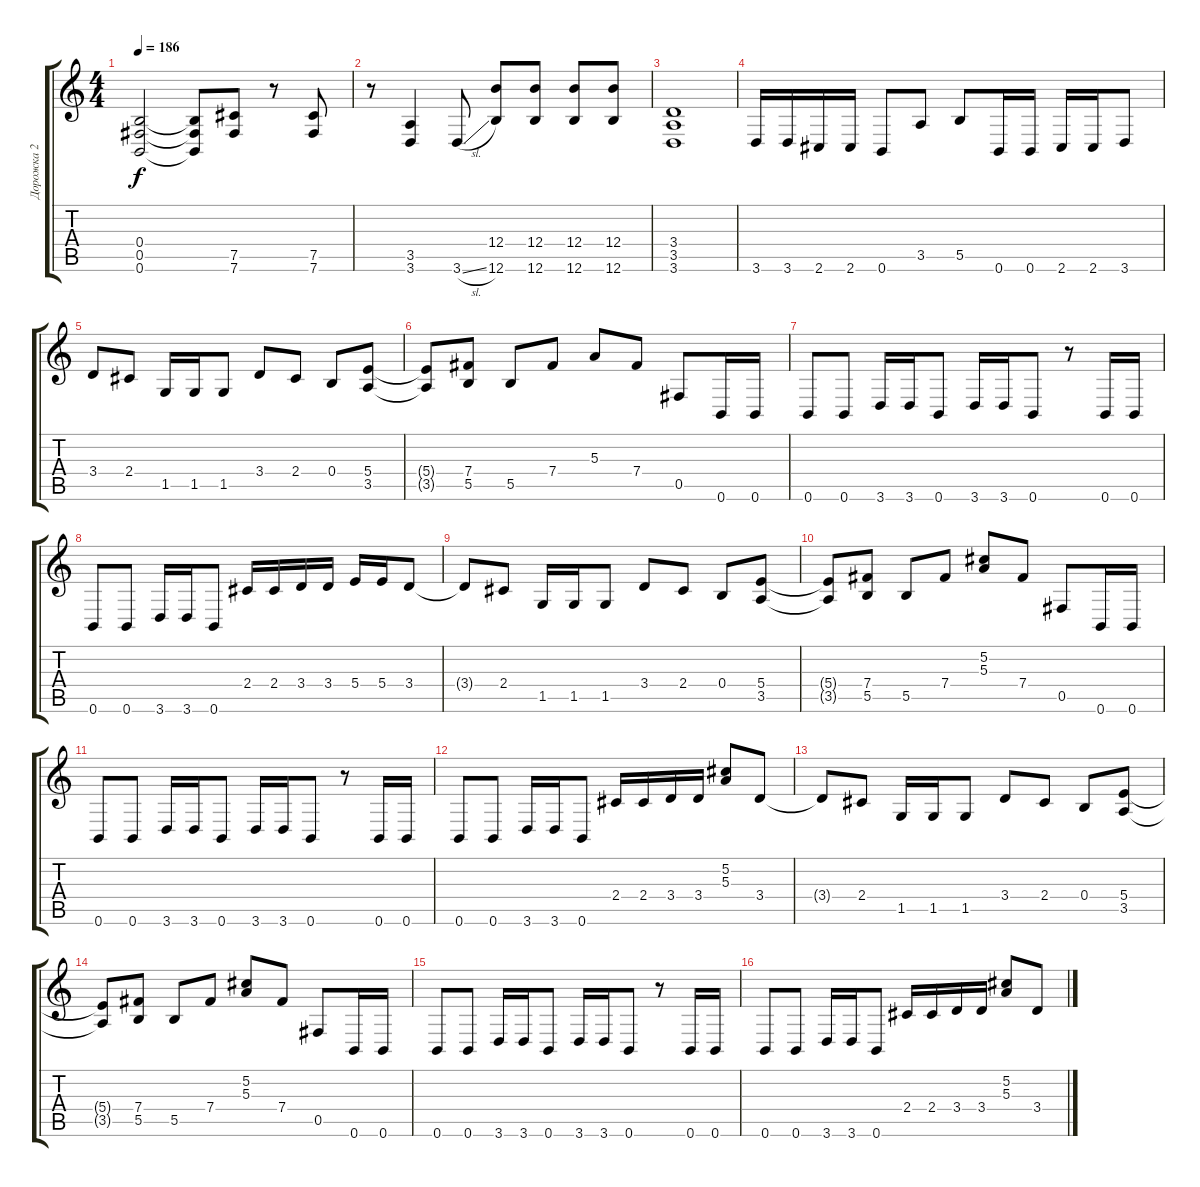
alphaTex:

\track ("Дорожка 2" "Дорожка 2") {instrument distortionguitar}
\staff {score tabs}
\tuning (Db4 Ab3 E3 B2 Gb2 B1) {hide}
\ts (4 4)
\tempo 186
\clef g2
\ks c
(0.4 0.5 0.6).2{dy f} (0.4{t} 0.5{t} 0.6{t}).8 (7.5 7.6).8 r.8 (7.5 7.6).8 |
r.8 (3.5 3.6).4 3.6{sl}.8 (12.4 12.6).8 (12.4 12.6).8 (12.4 12.6).8 (12.4 12.6).8 |
(3.4 3.5 3.6).1 |
3.6.16 3.6.16 2.6.16 2.6.16 0.6.8 3.5.8 5.5.8 0.6.16 0.6.16 2.6.16 2.6.16 3.6.8 |
3.4.8 2.4.8 1.5.16 1.5.16 1.5.8 3.4.8 2.4.8 0.4.8 (5.4 3.5).8 |
(5.4{t} 3.5{t}).8 (7.4 5.5).8 5.5.8 7.4.8 5.3.8 7.4.8 0.5.8 0.6.16 0.6.16 |
0.6.8 0.6.8 3.6.16 3.6.16 0.6.8 3.6.16 3.6.16 0.6.8 r.8 0.6.16 0.6.16 |
0.6.8 0.6.8 3.6.16 3.6.16 0.6.8 2.4.16 2.4.16 3.4.16 3.4.16 5.4.16 5.4.16 3.4.8 |
3.4{t}.8 2.4.8 1.5.16 1.5.16 1.5.8 3.4.8 2.4.8 0.4.8 (5.4 3.5).8 |
(5.4{t} 3.5{t}).8 (7.4 5.5).8 5.5.8 7.4.8 (5.2 5.3).8 7.4.8 0.5.8 0.6.16 0.6.16 |
0.6.8 0.6.8 3.6.16 3.6.16 0.6.8 3.6.16 3.6.16 0.6.8 r.8 0.6.16 0.6.16 |
0.6.8 0.6.8 3.6.16 3.6.16 0.6.8 2.4.16 2.4.16 3.4.16 3.4.16 (5.2 5.3).8 3.4.8 |
3.4{t}.8 2.4.8 1.5.16 1.5.16 1.5.8 3.4.8 2.4.8 0.4.8 (5.4 3.5).8 |
(5.4{t} 3.5{t}).8 (7.4 5.5).8 5.5.8 7.4.8 (5.2 5.3).8 7.4.8 0.5.8 0.6.16 0.6.16 |
0.6.8 0.6.8 3.6.16 3.6.16 0.6.8 3.6.16 3.6.16 0.6.8 r.8 0.6.16 0.6.16 |
0.6.8 0.6.8 3.6.16 3.6.16 0.6.8 2.4.16 2.4.16 3.4.16 3.4.16 (5.2 5.3).8 3.4.8
